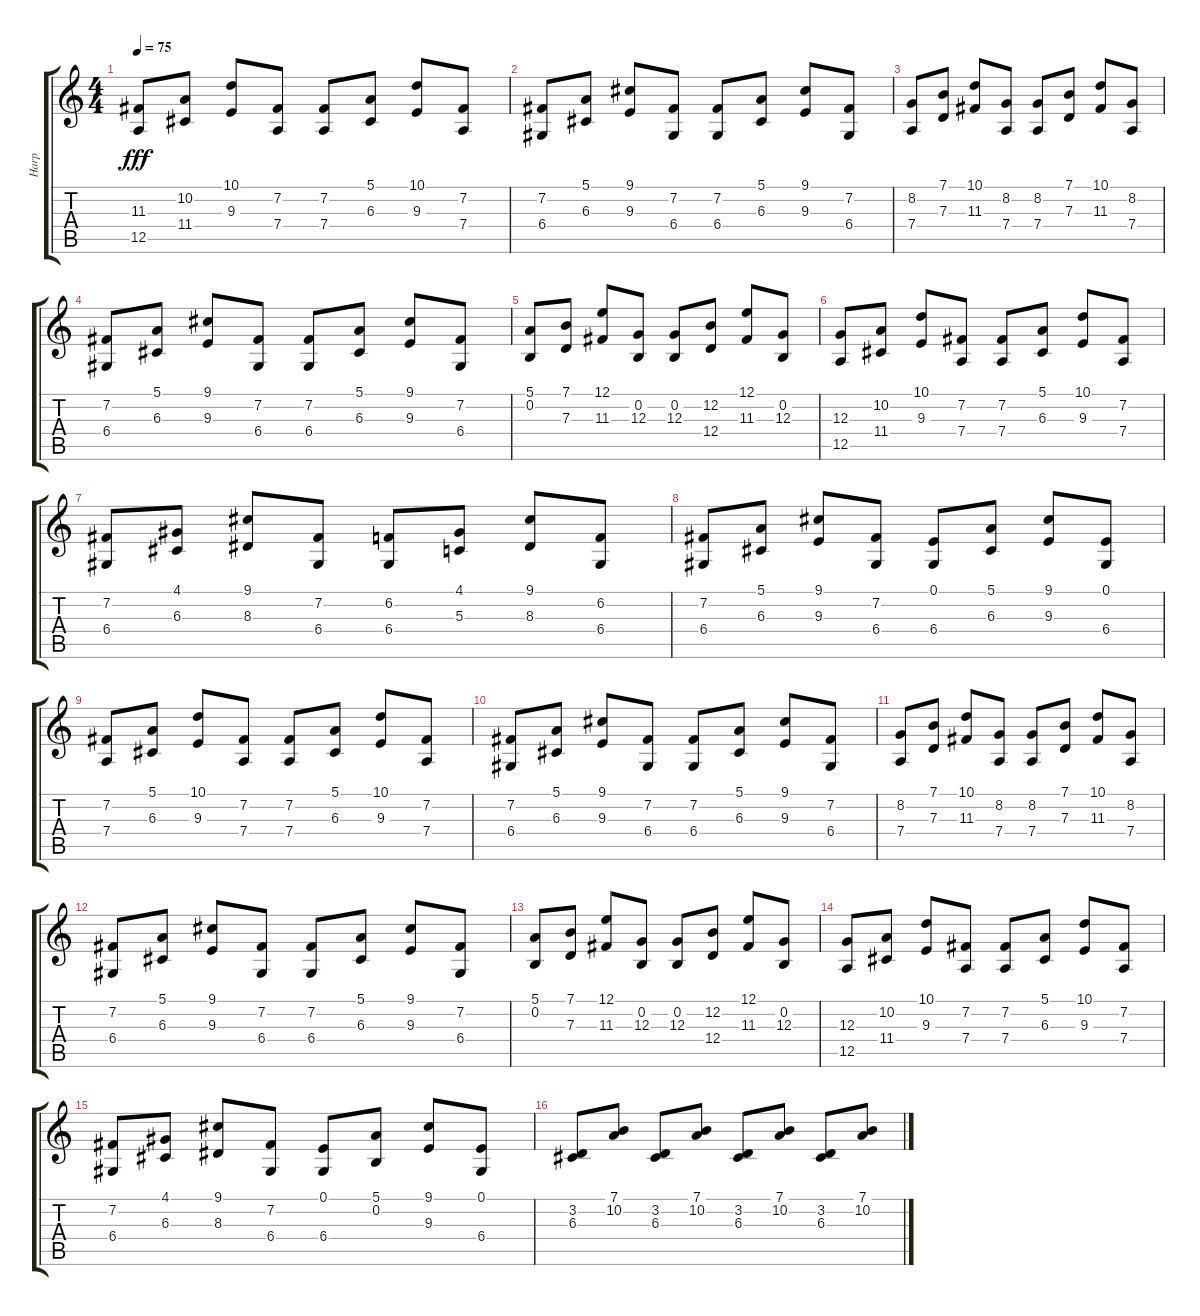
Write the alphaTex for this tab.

\track ("Harp                " "Harp      ") {instrument orchestralharp}
\staff {score tabs}
\tuning (E4 B3 G3 D3 A2 E2) {hide}
\ts (4 4)
\tempo 75
\clef g2
\ks c
(11.3 12.5).8{dy fff} (10.2 11.4).8 (10.1 9.3).8 (7.2 7.4).8 (7.2 7.4).8 (5.1 6.3).8 (10.1 9.3).8 (7.2 7.4).8 |
(7.2 6.4).8 (5.1 6.3).8 (9.1 9.3).8 (7.2 6.4).8 (7.2 6.4).8 (5.1 6.3).8 (9.1 9.3).8 (7.2 6.4).8 |
(8.2 7.4).8 (7.1 7.3).8 (10.1 11.3).8 (8.2 7.4).8 (8.2 7.4).8 (7.1 7.3).8 (10.1 11.3).8 (8.2 7.4).8 |
(7.2 6.4).8 (5.1 6.3).8 (9.1 9.3).8 (7.2 6.4).8 (7.2 6.4).8 (5.1 6.3).8 (9.1 9.3).8 (7.2 6.4).8 |
(5.1 0.2).8 (7.1 7.3).8 (12.1 11.3).8 (0.2 12.3).8 (0.2 12.3).8 (12.2 12.4).8 (12.1 11.3).8 (0.2 12.3).8 |
(12.3 12.5).8 (10.2 11.4).8 (10.1 9.3).8 (7.2 7.4).8 (7.2 7.4).8 (5.1 6.3).8 (10.1 9.3).8 (7.2 7.4).8 |
(7.2 6.4).8 (4.1 6.3).8 (9.1 8.3).8 (7.2 6.4).8 (6.2 6.4).8 (4.1 5.3).8 (9.1 8.3).8 (6.2 6.4).8 |
(7.2 6.4).8 (5.1 6.3).8 (9.1 9.3).8 (7.2 6.4).8 (0.1 6.4).8 (5.1 6.3).8 (9.1 9.3).8 (0.1 6.4).8 |
(7.2 7.4).8 (5.1 6.3).8 (10.1 9.3).8 (7.2 7.4).8 (7.2 7.4).8 (5.1 6.3).8 (10.1 9.3).8 (7.2 7.4).8 |
(7.2 6.4).8 (5.1 6.3).8 (9.1 9.3).8 (7.2 6.4).8 (7.2 6.4).8 (5.1 6.3).8 (9.1 9.3).8 (7.2 6.4).8 |
(8.2 7.4).8 (7.1 7.3).8 (10.1 11.3).8 (8.2 7.4).8 (8.2 7.4).8 (7.1 7.3).8 (10.1 11.3).8 (8.2 7.4).8 |
(7.2 6.4).8 (5.1 6.3).8 (9.1 9.3).8 (7.2 6.4).8 (7.2 6.4).8 (5.1 6.3).8 (9.1 9.3).8 (7.2 6.4).8 |
(5.1 0.2).8 (7.1 7.3).8 (12.1 11.3).8 (0.2 12.3).8 (0.2 12.3).8 (12.2 12.4).8 (12.1 11.3).8 (0.2 12.3).8 |
(12.3 12.5).8 (10.2 11.4).8 (10.1 9.3).8 (7.2 7.4).8 (7.2 7.4).8 (5.1 6.3).8 (10.1 9.3).8 (7.2 7.4).8 |
(7.2 6.4).8 (4.1 6.3).8 (9.1 8.3).8 (7.2 6.4).8 (0.1 6.4).8 (5.1 0.2).8 (9.1 9.3).8 (0.1 6.4).8 |
(3.2 6.3).8 (7.1 10.2).8 (3.2 6.3).8 (7.1 10.2).8 (3.2 6.3).8 (7.1 10.2).8 (3.2 6.3).8 (7.1 10.2).8
